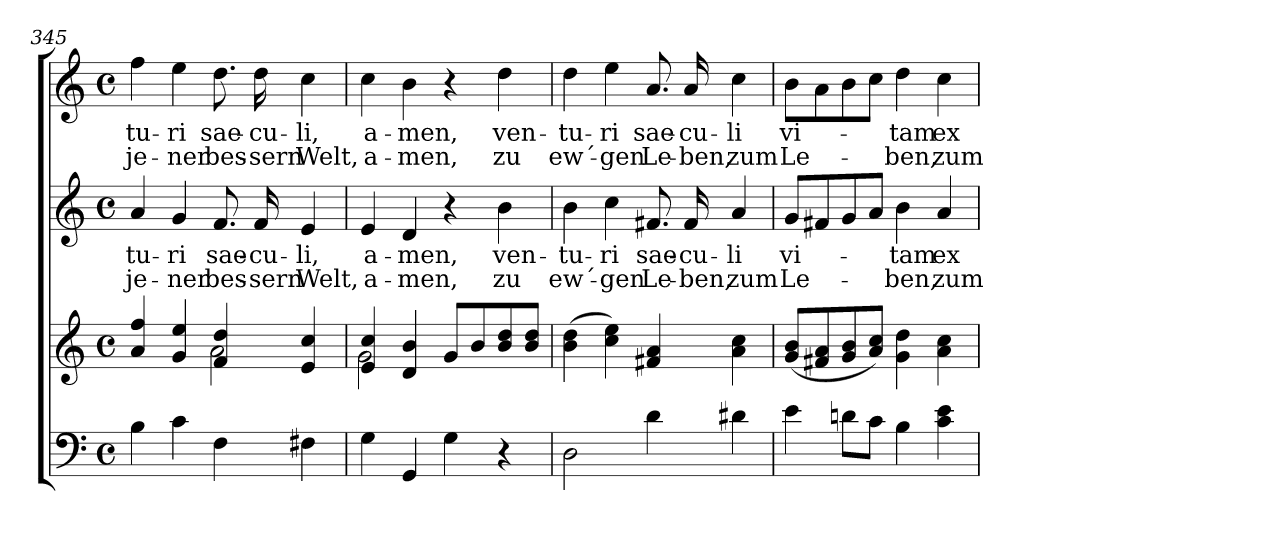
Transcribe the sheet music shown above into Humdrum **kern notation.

**kern	**kern	**kern	**text	**text	**kern	**text	**text
*part3	*part3	*part2	*part2	*part2	*part1	*part1	*part1
*staff4	*staff3	*staff2	*staff2	*staff2	*staff1	*staff1	*staff1
*clefF4	*clefG2	*clefG2	*	*	*clefG2	*	*
*k[]	*k[]	*k[]	*	*	*k[]	*	*
*C:	*C:	*C:	*	*	*C:	*	*
*M4/4	*M4/4	*M4/4	*	*	*M4/4	*	*
*met(c)	*met(c)	*met(c)	*	*	*met(c)	*	*
=345	=345	=345	=345	=345	=345	=345	=345
*	*^	*	*	*	*	*	*
!	!	!	!	!LO:LY:b	!LO:LY:b	!	!LO:LY:b	!LO:LY:b
4B\	4a/ 4ff/	2ryy	4a/	-tu-	je-	4ff\	-tu-	je-
!	!	!	!	!LO:LY:b	!LO:LY:b	!	!LO:LY:b	!LO:LY:b
4c\	4g/ 4ee/	.	4g/	-ri	-ner	4ee\	-ri	-ner
!	!	!	!	!LO:LY:b	!LO:LY:b	!	!LO:LY:b	!LO:LY:b
4F\	4f/ 4dd/	2a\	8.f/	sae-	bes-	8.dd\	sae-	bes-
!	!	!	!	!LO:LY:b	!LO:LY:b	!	!LO:LY:b	!LO:LY:b
.	.	.	16f/	-cu-	-sern	16dd\	-cu-	-sern
!	!	!	!	!LO:LY:b	!LO:LY:b	!	!LO:LY:b	!LO:LY:b
4F#X\	4e/ 4cc/	.	4e/	-li,	Welt,	4cc\	-li,	Welt,
=346	=346	=346	=346	=346	=346	=346	=346	=346
!	!	!	!	!LO:LY:b	!LO:LY:b	!	!LO:LY:b	!LO:LY:b
4G\	4e/ 4cc/	2g\	4e/	a-	a-	4cc\	a-	a-
!	!	!	!	!LO:LY:b	!LO:LY:b	!	!LO:LY:b	!LO:LY:b
4GG/	4d/ 4b/	.	4d/	-men,	-men,	4b\	-men,	-men,
4G\	8g/L	2ryy	4r	.	.	4r	.	.
.	8b/	.	.	.	.	.	.	.
!	!	!	!	!LO:LY:b	!LO:LY:b	!	!LO:LY:b	!LO:LY:b
4r	8b/ 8dd/	.	4b\	ven-	zu	4dd\	ven-	zu
.	8b/ 8dd/J	.	.	.	.	.	.	.
*	*v	*v	*	*	*	*	*	*
!!LO:PB:g=z
=347	=347	=347	=347	=347	=347	=347	=347
!	!	!	!LO:LY:b	!LO:LY:b	!	!LO:LY:b	!LO:LY:b
2D\	(>4b\ 4dd\	4b\	-tu-	ew´-	4dd\	-tu-	ew´-
!	!	!	!LO:LY:b	!LO:LY:b	!	!LO:LY:b	!LO:LY:b
.	4cc\ 4ee\)	4cc\	-ri	-gen	4ee\	-ri	-gen
!	!	!	!LO:LY:b	!LO:LY:b	!	!LO:LY:b	!LO:LY:b
4d\	4f#X/ 4a/	8.f#X/	sae-	Le-	8.a/	sae-	Le-
!	!	!	!LO:LY:b	!LO:LY:b	!	!LO:LY:b	!LO:LY:b
.	.	16f#/	-cu-	-ben,	16a/	-cu-	-ben,
!	!	!	!LO:LY:b	!LO:LY:b	!	!LO:LY:b	!LO:LY:b
4d#X\	4a\ 4cc\	4a/	-li	zum	4cc\	-li	zum
=348	=348	=348	=348	=348	=348	=348	=348
!	!	!	!LO:LY:b	!LO:LY:b	!	!LO:LY:b	!LO:LY:b
4e\	(<8g/ 8b/L	8g/L	vi-	Le-	8b\L	vi-	Le-
.	8f#X/ 8a/	8f#X/	.	.	8a\	.	.
8dn\L	8g/ 8b/	8g/	.	.	8b\	.	.
8c\J	8a/ 8cc/J)	8a/J	.	.	8cc\J	.	.
!	!	!	!LO:LY:b	!LO:LY:b	!	!LO:LY:b	!LO:LY:b
4B\	4g\ 4dd\	4b\	-tam	-ben,	4dd\	-tam	-ben,
!	!	!	!LO:LY:b	!LO:LY:b	!	!LO:LY:b	!LO:LY:b
4c\ 4e\	4a\ 4cc\	4a/	ex-	zum	4cc\	ex-	zum
=	=	=	=	=	=	=	=
*-	*-	*-	*-	*-	*-	*-	*-
